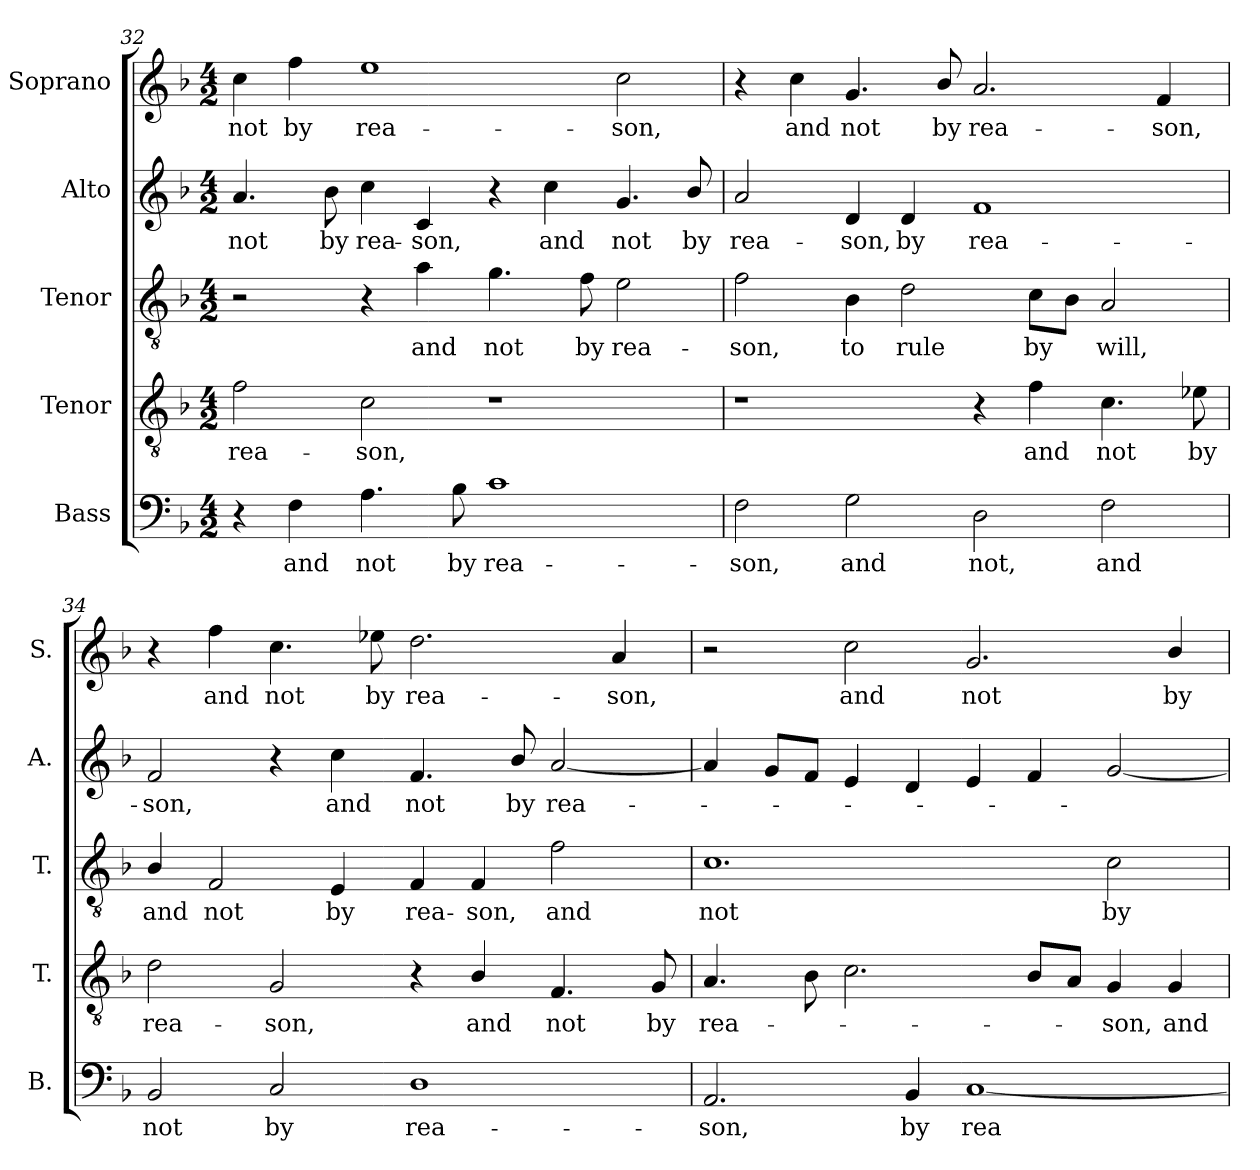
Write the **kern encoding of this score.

**kern	**text	**kern	**text	**kern	**text	**kern	**text	**kern	**text
*part5	*part5	*part4	*part4	*part3	*part3	*part2	*part2	*part1	*part1
*staff5	*staff5	*staff4	*staff4	*staff3	*staff3	*staff2	*staff2	*staff1	*staff1
*I"Bass	*	*I"Tenor	*	*I"Tenor	*	*I"Alto	*	*I"Soprano	*
*I'B.	*	*I'T.	*	*I'T.	*	*I'A.	*	*I'S.	*
!!LO:LB:g=z
*clefF4	*	*clefGv2	*	*clefGv2	*	*clefG2	*	*clefG2	*
*	*	*ITrd7c12	*	*ITrd7c12	*	*	*	*	*
*k[b-]	*	*k[b-]	*	*k[b-]	*	*k[b-]	*	*k[b-]	*
*F:	*	*F:	*	*F:	*	*F:	*	*F:	*
*M4/2	*	*M4/2	*	*M4/2	*	*M4/2	*	*M4/2	*
=32	=32	=32	=32	=32	=32	=32	=32	=32	=32
!	!	!	!LO:LY:b:color=#000000	!	!	!	!	!	!
!	!	!	!	!	!	!	!LO:LY:b:color=#000000	!	!
!	!	!	!	!	!	!	!	!	!LO:LY:b:color=#000000
4r	.	2Fi\	rea-	2r	.	4.ai/	not	4cci\	not
!	!LO:LY:b:color=#000000	!	!	!	!	!	!	!	!
!	!	!	!	!	!	!	!	!	!LO:LY:b:color=#000000
4Fi\	and	.	.	.	.	.	.	4ffi\	by
!	!	!	!	!	!	!	!LO:LY:b:color=#000000	!	!
.	.	.	.	.	.	8b-i\	by	.	.
!	!LO:LY:b:color=#000000	!	!	!	!	!	!	!	!
!	!	!	!LO:LY:b:color=#000000	!	!	!	!	!	!
!	!	!	!	!	!	!	!LO:LY:b:color=#000000	!	!
!	!	!	!	!	!	!	!	!	!LO:LY:b:color=#000000
4.Ai\	not	2Ci\	-son,	4r	.	4cci\	rea-	1eei	rea-
!	!	!	!	!	!LO:LY:b:color=#000000	!	!	!	!
!	!	!	!	!	!	!	!LO:LY:b:color=#000000	!	!
.	.	.	.	4Ai\	and	4ci/	-son,	.	.
!	!LO:LY:b:color=#000000	!	!	!	!	!	!	!	!
8B-i\	by	.	.	.	.	.	.	.	.
!	!LO:LY:b:color=#000000	!	!	!	!	!	!	!	!
!	!	!	!	!	!LO:LY:b:color=#000000	!	!	!	!
1ci	rea-	1r	.	4.Gi\	not	4r	.	.	.
!	!	!	!	!	!	!	!LO:LY:b:color=#000000	!	!
.	.	.	.	.	.	4cci\	and	.	.
!	!	!	!	!	!LO:LY:b:color=#000000	!	!	!	!
.	.	.	.	8Fi\	by	.	.	.	.
!	!	!	!	!	!LO:LY:b:color=#000000	!	!	!	!
!	!	!	!	!	!	!	!LO:LY:b:color=#000000	!	!
!	!	!	!	!	!	!	!	!	!LO:LY:b:color=#000000
.	.	.	.	2Ei\	rea-	4.gi/	not	2cci\	-son,
!	!	!	!	!	!	!	!LO:LY:b:color=#000000	!	!
.	.	.	.	.	.	8b-i/	by	.	.
=33	=33	=33	=33	=33	=33	=33	=33	=33	=33
!	!LO:LY:b:color=#000000	!	!	!	!	!	!	!	!
!	!	!	!	!	!LO:LY:b:color=#000000	!	!	!	!
!	!	!	!	!	!	!	!LO:LY:b:color=#000000	!	!
2Fi\	-son,	1r	.	2Fi\	-son,	2ai/	rea-	4r	.
!	!	!	!	!	!	!	!	!	!LO:LY:b:color=#000000
.	.	.	.	.	.	.	.	4cci\	and
!	!LO:LY:b:color=#000000	!	!	!	!	!	!	!	!
!	!	!	!	!	!LO:LY:b:color=#000000	!	!	!	!
!	!	!	!	!	!	!	!LO:LY:b:color=#000000	!	!
!	!	!	!	!	!	!	!	!	!LO:LY:b:color=#000000
2Gi\	and	.	.	4BB-i\	to	4di/	-son,	4.gi/	not
!	!	!	!	!	!LO:LY:b:color=#000000	!	!	!	!
!	!	!	!	!	!	!	!LO:LY:b:color=#000000	!	!
.	.	.	.	2Di\	rule	4di/	by	.	.
!	!	!	!	!	!	!	!	!	!LO:LY:b:color=#000000
.	.	.	.	.	.	.	.	8b-i/	by
!	!LO:LY:b:color=#000000	!	!	!	!	!	!	!	!
!	!	!	!	!	!	!	!LO:LY:b:color=#000000	!	!
!	!	!	!	!	!	!	!	!	!LO:LY:b:color=#000000
2Di\	not,	4r	.	.	.	1fi	rea-	2.ai/	rea-
!	!	!	!LO:LY:b:color=#000000	!	!	!	!	!	!
!	!	!	!	!	!LO:LY:b:color=#000000	!	!	!	!
.	.	4Fi\	and	8Ci\L	by	.	.	.	.
.	.	.	.	8BB-i\J	.	.	.	.	.
!	!LO:LY:b:color=#000000	!	!	!	!	!	!	!	!
!	!	!	!LO:LY:b:color=#000000	!	!	!	!	!	!
!	!	!	!	!	!LO:LY:b:color=#000000	!	!	!	!
2Fi\	and	4.Ci\	not	2AAi/	will,	.	.	.	.
!	!	!	!	!	!	!	!	!	!LO:LY:b:color=#000000
.	.	.	.	.	.	.	.	4fi/	-son,
!	!	!	!LO:LY:b:color=#000000	!	!	!	!	!	!
.	.	8E-Xi\	by	.	.	.	.	.	.
=34	=34	=34	=34	=34	=34	=34	=34	=34	=34
!	!LO:LY:b:color=#000000	!	!	!	!	!	!	!	!
!	!	!	!LO:LY:b:color=#000000	!	!	!	!	!	!
!	!	!	!	!	!LO:LY:b:color=#000000	!	!	!	!
!	!	!	!	!	!	!	!LO:LY:b:color=#000000	!	!
2BB-i/	not	2Di\	rea-	4BB-i/	and	2fi/	-son,	4r	.
!	!	!	!	!	!LO:LY:b:color=#000000	!	!	!	!
!	!	!	!	!	!	!	!	!	!LO:LY:b:color=#000000
.	.	.	.	2FFi/	not	.	.	4ffi\	and
!	!LO:LY:b:color=#000000	!	!	!	!	!	!	!	!
!	!	!	!LO:LY:b:color=#000000	!	!	!	!	!	!
!	!	!	!	!	!	!	!	!	!LO:LY:b:color=#000000
2Ci/	by	2GGi/	-son,	.	.	4r	.	4.cci\	not
!	!	!	!	!	!LO:LY:b:color=#000000	!	!	!	!
!	!	!	!	!	!	!	!LO:LY:b:color=#000000	!	!
.	.	.	.	4EEi/	by	4cci\	and	.	.
!	!	!	!	!	!	!	!	!	!LO:LY:b:color=#000000
.	.	.	.	.	.	.	.	8ee-Xi\	by
!	!LO:LY:b:color=#000000	!	!	!	!	!	!	!	!
!	!	!	!	!	!LO:LY:b:color=#000000	!	!	!	!
!	!	!	!	!	!	!	!LO:LY:b:color=#000000	!	!
!	!	!	!	!	!	!	!	!	!LO:LY:b:color=#000000
1Di	rea-	4r	.	4FFi/	rea-	4.fi/	not	2.ddi\	rea-
!	!	!	!LO:LY:b:color=#000000	!	!	!	!	!	!
!	!	!	!	!	!LO:LY:b:color=#000000	!	!	!	!
.	.	4BB-i/	and	4FFi/	-son,	.	.	.	.
!	!	!	!	!	!	!	!LO:LY:b:color=#000000	!	!
.	.	.	.	.	.	8b-i/	by	.	.
!	!	!	!LO:LY:b:color=#000000	!	!	!	!	!	!
!	!	!	!	!	!LO:LY:b:color=#000000	!	!	!	!
!	!	!	!	!	!	!	!LO:LY:b:color=#000000	!	!
.	.	4.FFi/	not	2Fi\	and	[2ai/	rea-	.	.
!	!	!	!	!	!	!	!	!	!LO:LY:b:color=#000000
.	.	.	.	.	.	.	.	4ai/	-son,
!	!	!	!LO:LY:b:color=#000000	!	!	!	!	!	!
.	.	8GGi/	by	.	.	.	.	.	.
!!LO:PB:g=z
=35	=35	=35	=35	=35	=35	=35	=35	=35	=35
!	!LO:LY:b:color=#000000	!	!	!	!	!	!	!	!
!	!	!	!LO:LY:b:color=#000000	!	!	!	!	!	!
!	!	!	!	!	!LO:LY:b:color=#000000	!	!	!	!
2.AAi/	-son,	4.AAi/	rea-	1.Ci	not	4ai/]	.	2r	.
.	.	.	.	.	.	8gi/L	.	.	.
.	.	8BB-i\	.	.	.	8fi/J	.	.	.
!	!	!	!	!	!	!	!	!	!LO:LY:b:color=#000000
.	.	2.Ci\	.	.	.	4ei/	.	2cci\	and
!	!LO:LY:b:color=#000000	!	!	!	!	!	!	!	!
4BB-i/	by	.	.	.	.	4di/	.	.	.
!	!LO:LY:b:color=#000000	!	!	!	!	!	!	!	!
!	!	!	!	!	!	!	!	!	!LO:LY:b:color=#000000
[1Ci	rea-	.	.	.	.	4ei/	.	2.gi/	not
.	.	8BB-i/L	.	.	.	4fi/	.	.	.
.	.	8AAi/J	.	.	.	.	.	.	.
!	!	!	!LO:LY:b:color=#000000	!	!	!	!	!	!
!	!	!	!	!	!LO:LY:b:color=#000000	!	!	!	!
.	.	4GGi/	-son,	2Ci\	by	[2gi/	.	.	.
!	!	!	!LO:LY:b:color=#000000	!	!	!	!	!	!
!	!	!	!	!	!	!	!	!	!LO:LY:b:color=#000000
.	.	4GGi/	and	.	.	.	.	4b-i/	by
=	=	=	=	=	=	=	=	=	=
*-	*-	*-	*-	*-	*-	*-	*-	*-	*-
